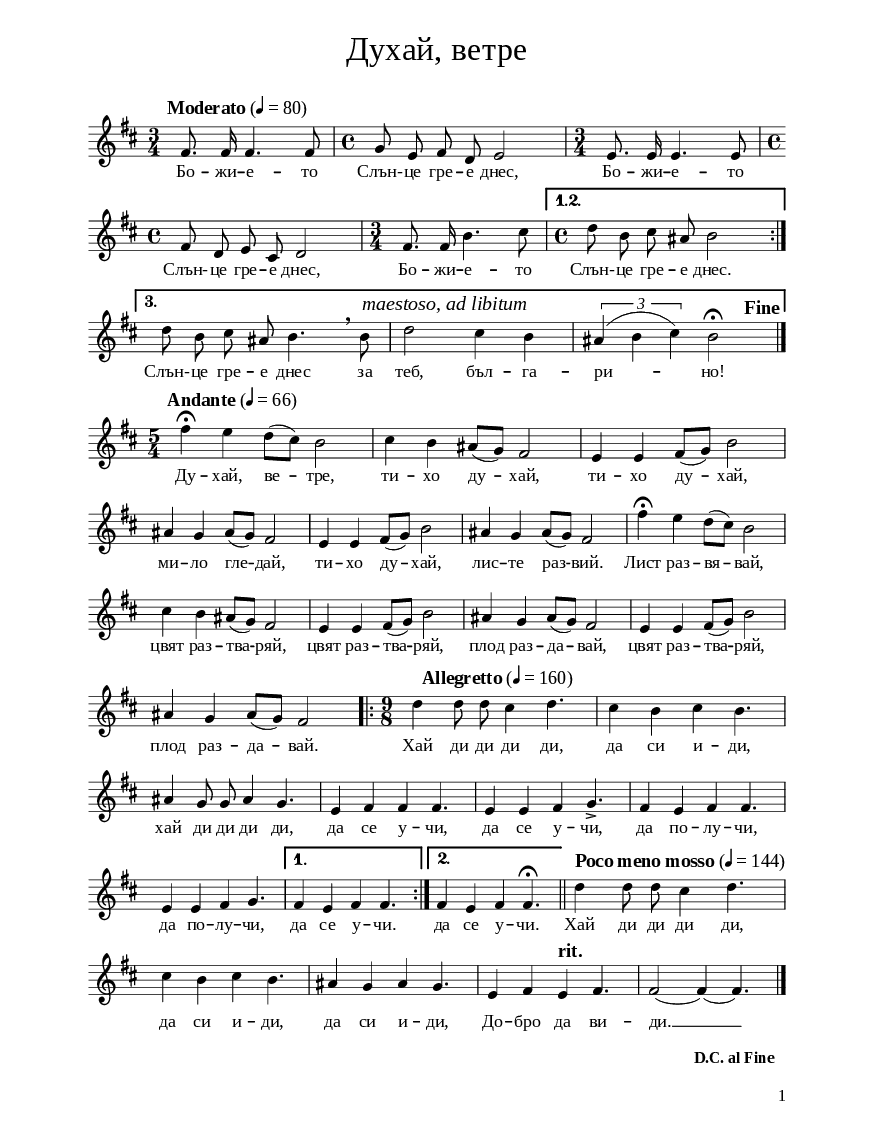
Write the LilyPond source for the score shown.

\version "2.24.2"

\include "include/globals.ily"

\bookpart {
  \label #'ref136
  \tocItem \markup "Духай, ветре"
  \paper {
    print-all-headers = ##t
    print-page-number = ##t
    print-first-page-number = ##t

    % put page numbers on the bottom
    oddHeaderMarkup = \markup ""
    evenHeaderMarkup = \markup ""
    oddFooterMarkup = \markup
    \fill-line {
      ""
      \if \should-print-page-number \fromproperty #'page:page-number-string
    }
    evenFooterMarkup = \markup
    \fill-line {
      \if \should-print-page-number \fromproperty #'page:page-number-string
      ""
    }

    left-margin = 1.5\cm
    right-margin = 1.5\cm
    top-margin = 1.6\cm
    bottom-margin = 1.2\cm
    ragged-bottom = ##t % do not spread the staves to fill the whole vertical space

    % change distance between staves
    system-system-spacing =
    #'((basic-distance . 8.5)
       (minimum-distance . 6)
       (padding . 1)
       (stretchability . 12))
  }
  \score {
    \include "include/score-layout.ily"

    \new Voice \relative c' {
      \clef treble
      \key b \minor
      \time 3/4
      \tempoFunc "Moderato" 4 "80"
      \autoBeamOff

      \repeat volta 3 {
        fis8.  fis16  fis4.  fis8 | % 2
        \time 4/4  | % 2
        g8  e8  fis8  d8  e2
        | % 3
        \time 3/4  | % 3
        e8.  e16  e4.  e8 \break | % 4
        \time 4/4  | % 4
        fis8  d8  e8  cis8
        d2 | % 5
        \time 3/4  | % 5
        fis8.  fis16  b4.  cis8
        \time 4/4 |
      }
      \alternative {
        {
          d8  b8  cis8 ais8  b2 | \break
        }
        {
          d8   b8 cis8  ais8  b4. \breathe b8 |
          \mark\markup\italic {"                      maestoso, ad libitum"}
          d2 cis4 b4 |


          \tweak direction #up \times 2/3 {
            \once \override Slur.positions = #'(1 . 1)
            \once \override Slur.height-limit = #5.91
            ais4 (  b4  cis4 )
          }
          \once \override Score.MetronomeMark.outside-staff-priority = #599
          \once \override Score.MetronomeMark.X-extent=#'(-3.5 . 0)
          \tempo "Fine" b2 ^\fermata
        }
      } \break  \bar "|."

      \once \override Staff.TimeSignature.break-visibility = ##(#f #t #t)
      \time 5/4 \tempoFunc "Andante" 4 "66" fis'4 ^\fermata
      e4  d8 [ ( cis8 ) ] b2 |
      cis4  b4  ais8 ( [  g8 ) ]  fis2 |
      e4  e4 fis8 ( [  g8 ) ] b2 | \break
      ais4 g4  ais8 ( [  g8 ) ]  fis2 |
      e4 e4  fis8 ( [  g8 ) ]  b2 |
      ais4  g4  ais8 ( [  g8 ) ]  fis2 |
      fis'4 ^\fermata  e4  d8 ( [
      cis8 ) ]  b2 | \break
      cis4 b4  ais8 ( [  g8 ) ]  fis2 |
      e4 e4  fis8 ( [  g8 ) ] b2 |
      ais4  g4  ais8 ( [  g8 ) ]  fis2 |
      e4  e4  fis8 ( [  g8 ) ] b2 | \break
      ais4  g4  ais8 ( [  g8 ) ]  fis2 |
      \repeat volta 2 {
        \time 9/8 \tempoFunc "     Allegretto" 4 "160"  d'4
        d8  d8  cis4 d4. |
        cis4  b4  cis4 b4. | \break
        ais4  g8  g8 ais4  g4. |
        e4 fis4 fis4  fis4. |
        e4  e4  fis4 g4. -> |
        fis4  e4  fis4 fis4. \break
        e4  e4  fis4  g4.
      }

      \alternative {
        {
          fis4  e4  fis4  fis4.
        }
        {
          fis4  e4  fis4  fis4.^\fermata \bar "||"
        }
      }

      \tempoFunc "Poco meno mosso" 4 "144" d'4 d8 d8 cis4 d4. | \break
      cis4  b4
      cis4  b4.  ais4  g4  ais4
      g4.  e4   fis4
      \tempo "rit." e4  fis4.
      fis2 ~  fis4 ~ fis4.\break  \bar "|."
    }

    \addlyrics {
      Бо -- жи -- е -- то "Слън-" -- це гре --
      е днес, Бо -- жи -- е -- то "Слън-" --
      це гре -- е днес, Бо -- жи -- е --
      то "Слън-"  -- це гре -- е днес. "Слън-"
      -- це гре -- е днес за теб, бъл --
      га -- ри  --  но! Ду -- хай, ве
      -- тре, ти -- хо ду -- хай, ти
      -- хо ду -- хай, ми -- ло гле
      -- дай, ти -- хо ду -- хай,
      лис -- те раз -- вий. Лист раз
      -- вя -- вай, цвят раз -- тва
      -- ряй, цвят раз -- тва --
      ряй, плод раз -- да -- вай,
      цвят раз -- тва -- ряй, плод
      раз -- да -- вай. Хай ди ди ди
      ди, да си и -- ди, хай ди ди ди
      ди, да се у -- чи, да се у -- чи,
      да по -- лу -- чи, да по -- лу --
      чи, да се у -- чи. да се у -- чи.
      Хай ди ди ди ди, да си и -- ди,
      да си и -- ди, До -- бро да ви --
      ди. __
    }

    \header {
      title = \titleFunc "Духай, ветре" "Duhaj, vetre"
    }

    \midi{}

  } % score

  \markup \dc-one "D.C. al Fine"


} % bookpart
